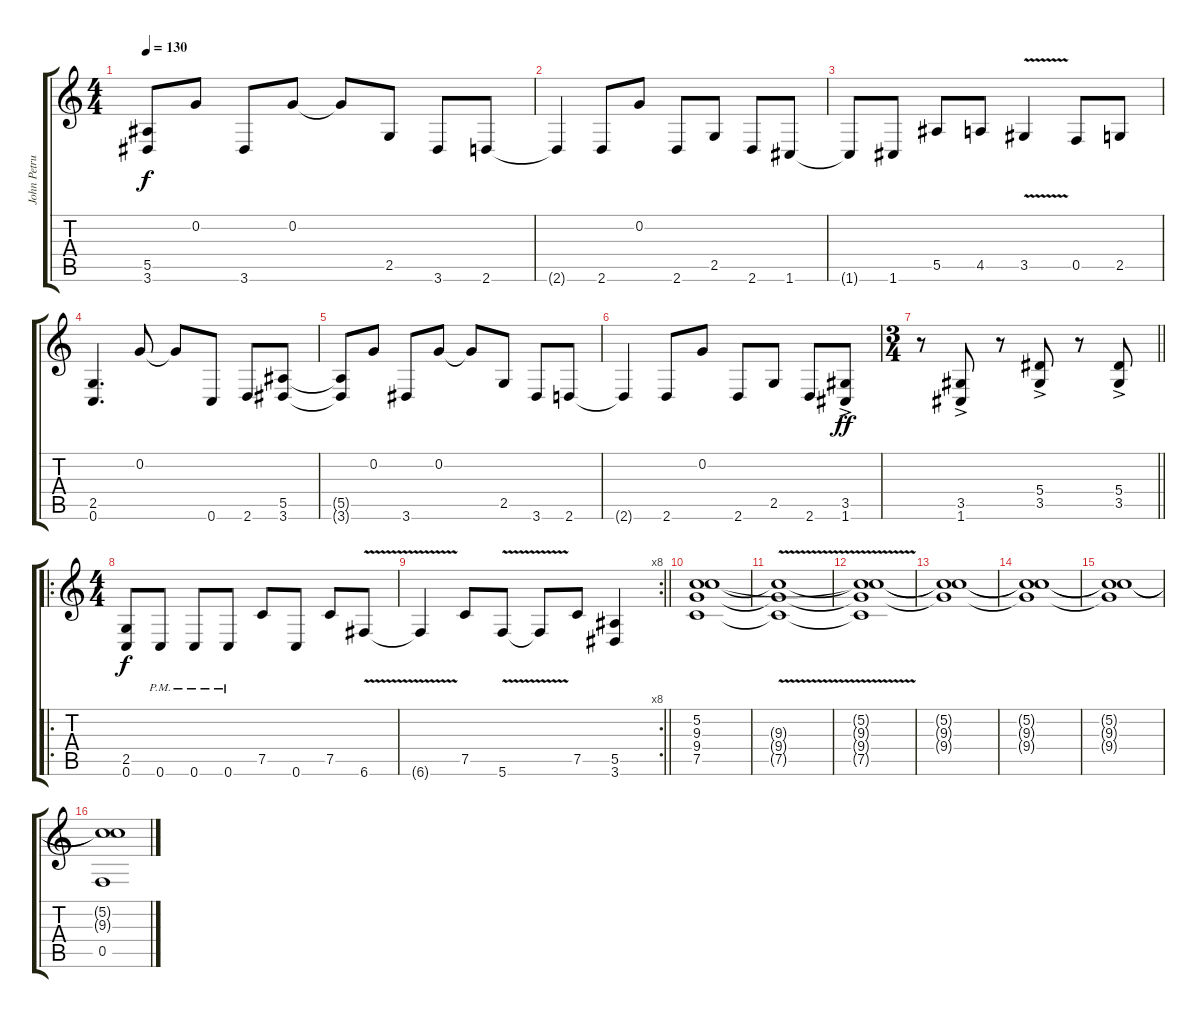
\track ("John Petrucci" "John Petru") {instrument distortionguitar}
\staff {score tabs}
\tuning (C4 G3 Eb3 Bb2 F2 C2) {hide}
\ts (4 4)
\tempo 130
\clef g2
\ks c
(5.5{t} 3.6{t}).8{dy f} 0.2.8 3.6.8 0.2.8 0.2{t}.8 2.5.8 3.6.8 2.6.8 |
2.6{t}.4 2.6.8 0.2.8 2.6.8 2.5.8 2.6.8 1.6.8 |
1.6{t}.8 1.6.8 5.5.8 4.5.8 3.5{v}.4 0.5.8 2.5.8 |
(2.5 0.6).4{d} 0.2.8 0.2{t}.8 0.6.8 2.6.8 (5.5 3.6).8 |
(5.5{t} 3.6{t}).8 0.2.8 3.6.8 0.2.8 0.2{t}.8 2.5.8 3.6.8 2.6.8 |
2.6{t}.4 2.6.8 0.2.8 2.6.8 2.5.8 2.6.8 (3.5{ac} 1.6{ac}).8{dy ff} |
\ts (3 4)
\barLineRight lightlight
r.8 (3.5{ac} 1.6{ac}).8 r.8 (5.4{ac} 3.5{ac}).8 r.8 (5.4{ac} 3.5{ac}).8 |
\ro
\ts (4 4)
(2.5 0.6).8{dy f} 0.6{pm}.8 0.6{pm}.8 0.6{pm}.8 7.5.8 0.6.8 7.5.8 6.6{v}.8 |
\rc 8
\barLineRight lightlight
6.6{t}.4 7.5.8 5.6{v}.8 5.6{t}.8 7.5.8 (5.5 3.6).4 |
(5.2 9.3 9.4 7.5).1 |
(9.3{v t} 9.4{t} 7.5{t}).1 |
(5.2{t} 9.3{t} 9.4{t} 7.5{t}).1{volume 12} |
(5.2{t} 9.3{t} 9.4{t}).1{volume 10} |
(5.2{t} 9.3{t} 9.4{t}).1{volume 8} |
(5.2{t} 9.3{t} 9.4{t}).1{volume 4} |
(5.2{t} 9.3{t} 0.5).1{volume 5}
